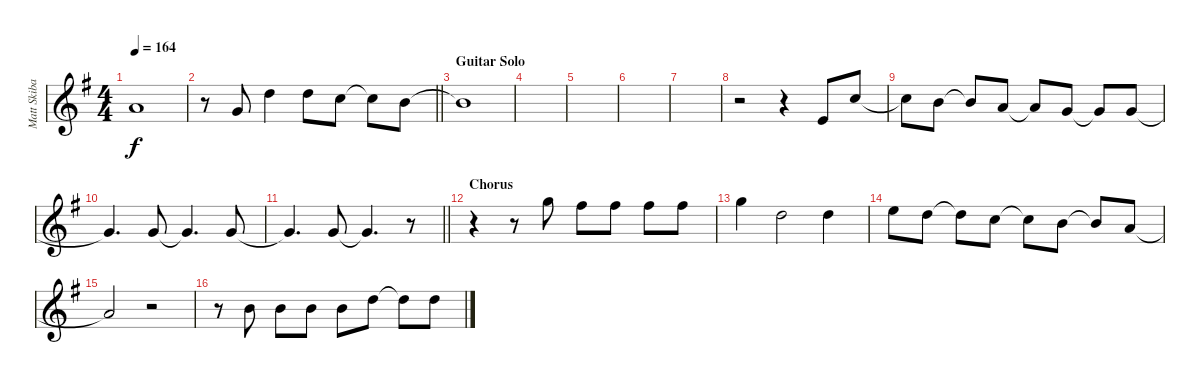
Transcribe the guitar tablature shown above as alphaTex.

\track ("Matt Skiba - Vocals" "Matt Skiba") {instrument distortionguitar}
\staff {score}
\tuning (E4 B3 G3 D3 A2 E2) {hide}
\ts (4 4)
\tempo 164
\clef g2
\ks eminor
2.3.1{dy f} |
\barLineRight lightlight
r.8 5.4.8 3.2.4 3.2.8 1.2.8 1.2{t}.8 0.2.8 |
\section ("" "Guitar Solo")
0.2{t}.1 |
|
|
|
|
r.2 r.4 7.5.8 5.3.8 |
5.3{t}.8 0.2.8 0.2{t}.8 2.3.8 2.3{t}.8 0.3.8 0.3{t}.8 0.3.8 |
0.3{t}.4{d volume 0} 0.3.8 0.3{t}.4{d} 0.3.8 |
\barLineRight lightlight
0.3{t}.4{d} 0.3.8 0.3{t}.4{d} r.8{volume 11} |
\section ("" "Chorus")
r.4 r.8 3.1.8 2.1.8 2.1.8 2.1.8 2.1.8 |
3.1.4 3.2.2 3.2.4 |
0.1.8 3.2.8 3.2{t}.8 1.2.8 1.2{t}.8 0.2.8 0.2{t}.8 2.3.8 |
2.3{t}.2 r.2 |
r.8 0.2.8 0.2.8 0.2.8 0.2.8 3.2.8 3.2{t}.8 3.2.8
